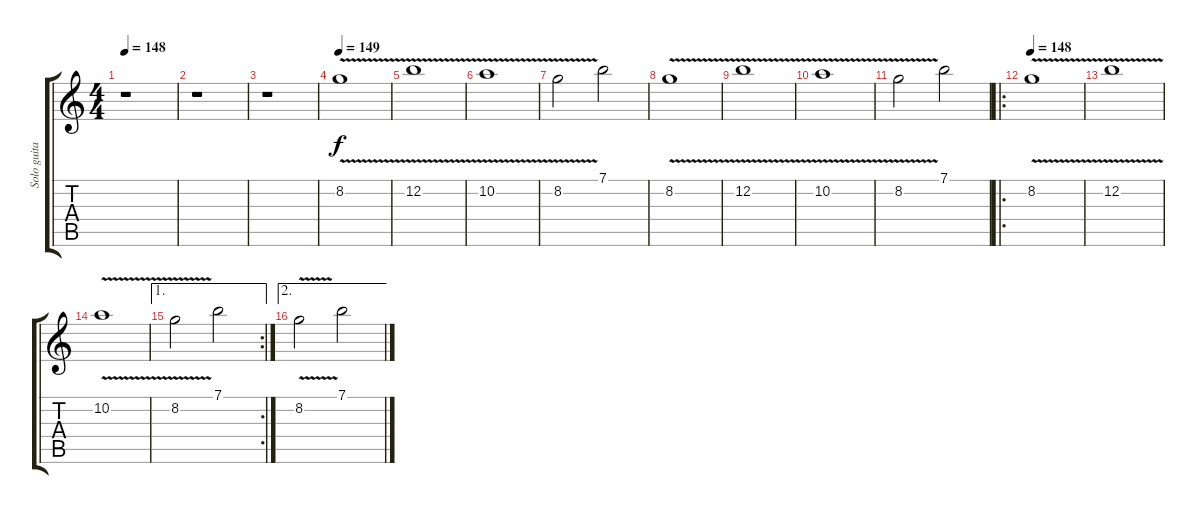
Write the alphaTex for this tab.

\track ("Solo guitar 2" "Solo guita") {instrument distortionguitar}
\staff {score tabs}
\tuning (E4 B3 G3 D3 A2 E2) {hide}
\ts (4 4)
\tempo 148
\clef g2
\ks c
r.1{dy f} |
r.1 |
r.1 |
\tempo 149
8.2{v}.1{volume 12 balance 7} |
12.2{v}.1 |
10.2{v}.1 |
8.2{v}.2 7.1.2 |
8.2{v}.1{volume 12 balance 7} |
12.2{v}.1 |
10.2{v}.1 |
8.2{v}.2 7.1.2 |
\ro
\tempo 148
8.2{v}.1{volume 12 balance 7} |
12.2{v}.1 |
10.2{v}.1 |
\ae 1
\rc 2
8.2{v}.2 7.1.2 |
\ae 2
8.2{v}.2 7.1.2
